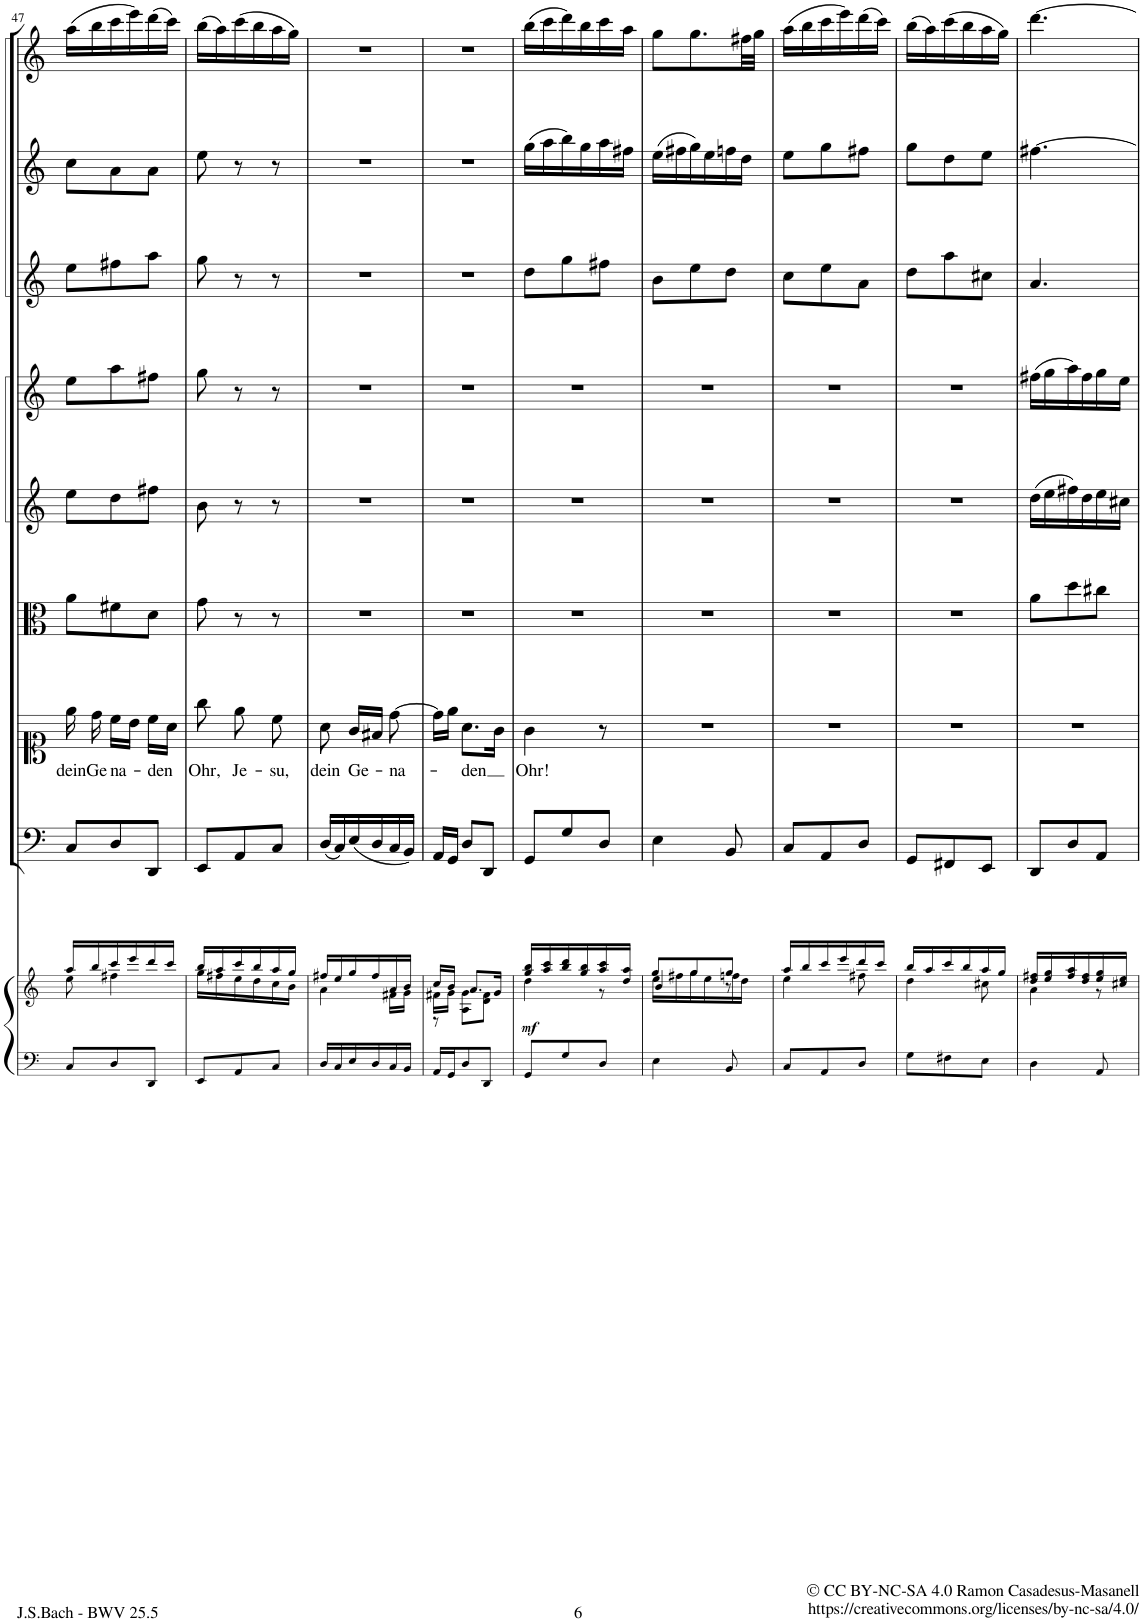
**kern	**kern	**dynam	**kern	**kern	**text	**kern	**kern	**kern	**kern	**kern	**kern
*part9	*part9	*part9	*part8	*part7	*part7	*part6	*part5	*part4	*part3	*part2	*part1
*staff10	*staff9	*staff9/10	*staff8	*staff7	*staff7	*staff6	*staff5	*staff4	*staff3	*staff2	*staff1
*I"Piano reduction	*	*	*I"Continuo	*I"Soprano	*	*I"Viola	*I"Oboe II Violino II	*I"Oboe I Violino I	*I"Flauto III	*I"Flauto II	*I"Flauto I
*I'Pno	*	*	*	*	*	*	*	*	*I'Fl	*I'Fl	*I'Fl
!!LO:PB:g=z
*clefF4	*clefG2	*	*clefF4	*clefC1	*	*clefC3	*clefG2	*clefG2	*clefG2	*clefG2	*clefG2
*k[]	*k[]	*	*k[]	*k[]	*	*k[]	*k[]	*k[]	*k[]	*k[]	*k[]
*M3/8	*M3/8	*	*M3/8	*M3/8	*	*M3/8	*M3/8	*M3/8	*M3/8	*M3/8	*M3/8
=47	=47	=47	=47	=47	=47	=47	=47	=47	=47	=47	=47
*	*^	*	*	*	*	*	*	*	*	*	*
!	!	!	!	!	!	!LO:LY:b	!	!	!	!	!	!
8C/L	16aa/LL	8ee\	.	8C/L	16ee\	dein	8a\L	8ee\L	8ee\L	8ee\L	8cc\L	(>16aa\LL
!	!	!	!	!	!	!LO:LY:b	!	!	!	!	!	!
.	16bb/	.	.	.	16dd\	Ge-	.	.	.	.	.	16bb\
!	!	!	!	!	!	!LO:LY:b	!	!	!	!	!	!
8D/	16ccc/	4ff#X\	.	8D/	16cc\LL	-na-	8f#X\	8dd\	8aa\	8ff#X\	8a\	16ccc\
.	16eee/	.	.	.	16b\JJ	.	.	.	.	.	.	16eee\)
!	!	!	!	!	!	!LO:LY:b	!	!	!	!	!	!
8DD/J	16ddd/	.	.	8DD/J	16cc\LL	-den	8d\J	8ff#X\J	8ff#X\J	8aa\J	8a\J	(>16ddd\
.	16ccc/JJ	.	.	.	16a\JJ	.	.	.	.	.	.	16ccc\JJ)
=48	=48	=48	=48	=48	=48	=48	=48	=48	=48	=48	=48	=48
!	!	!	!	!	!	!LO:LY:b	!	!	!	!	!	!
8EE/L	16bb/LL	16gg\LL	.	8EE/L	8gg\	Ohr,	8g\	8b\	8gg\	8gg\	8ee\	(>16bb\LL
.	16aa/	16ff#X\	.	.	.	.	.	.	.	.	.	16aa\)
!	!	!	!	!	!	!LO:LY:b	!	!	!	!	!	!
8AA/	16ccc/	16ee\	.	8AA/	8ee\	Je-	8r	8r	8r	8r	8r	(>16ccc\
.	16bb/	16dd\	.	.	.	.	.	.	.	.	.	16bb\
!	!	!	!	!	!	!LO:LY:b	!	!	!	!	!	!
8C/J	16aa/	16cc\	.	8C/J	8cc\	-su,	8r	8r	8r	8r	8r	16aa\
.	16gg/JJ	16b\JJ	.	.	.	.	.	.	.	.	.	16gg\JJ)
=49	=49	=49	=49	=49	=49	=49	=49	=49	=49	=49	=49	=49
!	!	!	!	!	!	!LO:LY:b	!	!	!	!	!	!
16D/LL	16ff#X/LL	4a\	.	(<16D/LL	8a\	dein	4.r	4.r	4.r	4.r	4.r	4.r
16C/	16ee/	.	.	16C/)	.	.	.	.	.	.	.	.
!	!	!	!	!	!	!LO:LY:b	!	!	!	!	!	!
16E/	16gg/	.	.	(<16E/	16g/LL	Ge-	.	.	.	.	.	.
16D/	16ff#/	.	.	16D/	16f#X/JJ	.	.	.	.	.	.	.
!	!	!	!	!	!	!LO:LY:b	!	!	!	!	!	!
16C/	16a/	16f#X\LL	.	16C/	[8dd\	-na-	.	.	.	.	.	.
16BB/JJ	16b/JJ	16g\JJ	.	16BB/JJ)	.	.	.	.	.	.	.	.
=50	=50	=50	=50	=50	=50	=50	=50	=50	=50	=50	=50	=50
*	*	*^	*	*	*	*	*	*	*	*	*	*
16AA/LL	16cc/LL	16f#X\LL	8r	.	16AA/LL	16dd\LL]	.	4.r	4.r	4.r	4.r	4.r	4.r
16GG/J	16b/JJ	16g\JJ	.	.	16GG/JJ	16ee\JJ	.	.	.	.	.	.	.
!	!	!	!	!	!	!	!LO:LY:b	!	!	!	!	!	!
8D/	8.a/L	8A\ 8g\L	4ryy	.	8D/L	8.a\L	-den	.	.	.	.	.	.
8DD/J	.	8d\ 8f#\J	.	.	8DD/J	.	.	.	.	.	.	.	.
.	16g/Jk	.	.	.	.	16g\Jk	.	.	.	.	.	.	.
*	*	*v	*v	*	*	*	*	*	*	*	*	*	*
=51	=51	=51	=51	=51	=51	=51	=51	=51	=51	=51	=51	=51
!	!	!	!LO:DY:b	!	!	!LO:LY:b	!	!	!	!	!	!
8GG/L	16gg/ 16bb/LL	4dd\	mf	8GG/L	4g\	Ohr!	4.r	4.r	4.r	8dd\L	(>16gg\LL	(>16bb\LL
.	16aa/ 16ccc/	.	.	.	.	.	.	.	.	.	16aa\	16ccc\
8G/	16bb/ 16ddd/	.	.	8G/	.	.	.	.	.	8gg\	16bb\)	16ddd\)
.	16gg/ 16bb/	.	.	.	.	.	.	.	.	.	16gg\	16bb\
8D/J	16aa/ 16ccc/	8r	.	8D/J	8r	.	.	.	.	8ff#X\J	16aa\	16ccc\
.	16dd/ 16aa/JJ	.	.	.	.	.	.	.	.	.	16ff#X\JJ	16aa\JJ
=52	=52	=52	=52	=52	=52	=52	=52	=52	=52	=52	=52	=52
*	*	*^	*	*	*	*	*	*	*	*	*	*
4E\	8gg/L	16ee\LL	4b/	.	4E\	4.r	.	4.r	4.r	4.r	8b\L	(>16ee\LL	8gg\L
.	.	16ff#X\	.	.	.	.	.	.	.	.	.	16ff#X\	.
.	8gg/	16gg\	.	.	.	.	.	.	.	.	8ee\	16gg\)	8.gg\
.	.	16ee\	.	.	.	.	.	.	.	.	.	16ee\	.
8BB/	8gg/J	16ffn\	8r	.	8BB/	.	.	.	.	.	8dd\J	16ffn\	.
.	.	16dd\JJ	.	.	.	.	.	.	.	.	.	16dd\JJ	32ff#X\LL
.	.	.	.	.	.	.	.	.	.	.	.	.	32gg\JJJ
*	*	*v	*v	*	*	*	*	*	*	*	*	*	*
=53	=53	=53	=53	=53	=53	=53	=53	=53	=53	=53	=53	=53
8C/L	16aa/LL	4ee\	.	8C/L	4.r	.	4.r	4.r	4.r	8cc\L	8ee\L	(>16aa\LL
.	16bb/	.	.	.	.	.	.	.	.	.	.	16bb\
8AA/	16ccc/	.	.	8AA/	.	.	.	.	.	8ee\	8gg\	16ccc\
.	16eee/	.	.	.	.	.	.	.	.	.	.	16eee\)
8D/J	16ddd/	8ff#X\	.	8D/J	.	.	.	.	.	8a\J	8ff#X\J	(>16ddd\
.	16ccc/JJ	.	.	.	.	.	.	.	.	.	.	16ccc\JJ)
=54	=54	=54	=54	=54	=54	=54	=54	=54	=54	=54	=54	=54
8G\L	16bb/LL	4dd\	.	8GG/L	4.r	.	4.r	4.r	4.r	8dd\L	8gg\L	(>16bb\LL
.	16aa/	.	.	.	.	.	.	.	.	.	.	16aa\)
8F#X\	16ccc/	.	.	8FF#X/	.	.	.	.	.	8aa\	8dd\	(>16ccc\
.	16bb/	.	.	.	.	.	.	.	.	.	.	16bb\
8E\J	16aa/	8cc#X\	.	8EE/J	.	.	.	.	.	8cc#X\J	8ee\J	16aa\
.	16gg/JJ	.	.	.	.	.	.	.	.	.	.	16gg\JJ)
=55	=55	=55	=55	=55	=55	=55	=55	=55	=55	=55	=55	=55
4D\	16dd/ 16ff#X/LL	4a\	.	8DD/L	4.r	.	8a\L	(>16dd\LL	(>16ff#X\LL	4.a/	[4.ff#X\	[4.ddd\
.	16ee/ 16gg/	.	.	.	.	.	.	16ee\	16gg\	.	.	.
.	16ff#/ 16aa/	.	.	8D/	.	.	8dd\	16ff#X\)	16aa\)	.	.	.
.	16dd/ 16ff#/	.	.	.	.	.	.	16dd\	16ff#\	.	.	.
8AA/	16ee/ 16gg/	8r	.	8AA/J	.	.	8cc#X\J	16ee\	16gg\	.	.	.
.	16cc#X/ 16ee/JJ	.	.	.	.	.	.	16cc#X\JJ	16ee\JJ	.	.	.
*	*v	*v	*	*	*	*	*	*	*	*	*	*
=	=	=	=	=	=	=	=	=	=	=	=
*-	*-	*-	*-	*-	*-	*-	*-	*-	*-	*-	*-
